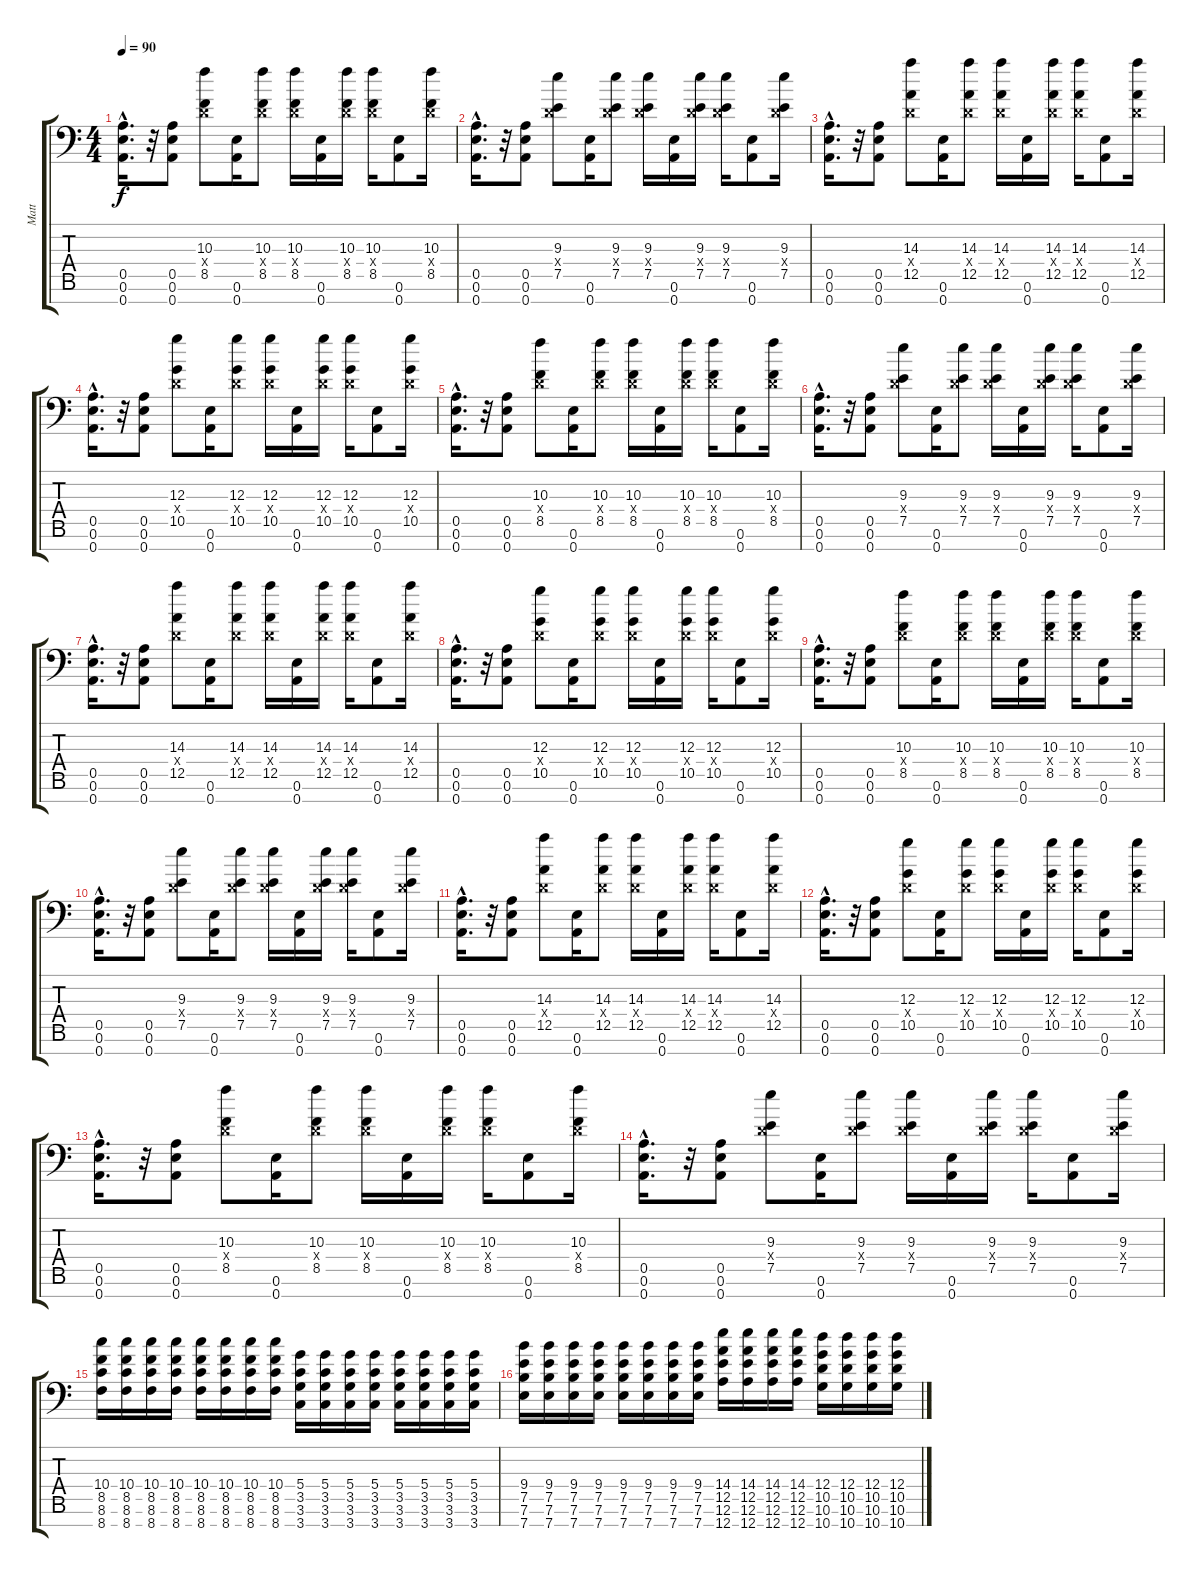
\track ("Matt" "Matt") {instrument overdrivenguitar}
\staff {score tabs}
\tuning (E4 B3 G3 D3 A2 E2 A1) {hide}
\ts (4 4)
\tempo 90
\clef f4
\ks c
(0.5{hac} 0.6{hac} 0.7{hac}).16{d dy f} r.32 (0.5 0.6 0.7).8 (10.3 0.4{x} 8.5).8 (0.6 0.7).16 (10.3 0.4{x} 8.5).8 (10.3 0.4{x} 8.5).16 (0.6 0.7).16 (10.3 0.4{x} 8.5).16 (10.3 0.4{x} 8.5).16 (0.6 0.7).8 (10.3 0.4{x} 8.5).16 |
(0.5{hac} 0.6{hac} 0.7{hac}).16{d} r.32 (0.5 0.6 0.7).8 (9.3 0.4{x} 7.5).8 (0.6 0.7).16 (9.3 0.4{x} 7.5).8 (9.3 0.4{x} 7.5).16 (0.6 0.7).16 (9.3 0.4{x} 7.5).16 (9.3 0.4{x} 7.5).16 (0.6 0.7).8 (9.3 0.4{x} 7.5).16 |
(0.5{hac} 0.6{hac} 0.7{hac}).16{d} r.32 (0.5 0.6 0.7).8 (14.3 0.4{x} 12.5).8 (0.6 0.7).16 (14.3 0.4{x} 12.5).8 (14.3 0.4{x} 12.5).16 (0.6 0.7).16 (14.3 0.4{x} 12.5).16 (14.3 0.4{x} 12.5).16 (0.6 0.7).8 (14.3 0.4{x} 12.5).16 |
(0.5{hac} 0.6{hac} 0.7{hac}).16{d} r.32 (0.5 0.6 0.7).8 (12.3 0.4{x} 10.5).8 (0.6 0.7).16 (12.3 0.4{x} 10.5).8 (12.3 0.4{x} 10.5).16 (0.6 0.7).16 (12.3 0.4{x} 10.5).16 (12.3 0.4{x} 10.5).16 (0.6 0.7).8 (12.3 0.4{x} 10.5).16 |
(0.5{hac} 0.6{hac} 0.7{hac}).16{d} r.32 (0.5 0.6 0.7).8 (10.3 0.4{x} 8.5).8 (0.6 0.7).16 (10.3 0.4{x} 8.5).8 (10.3 0.4{x} 8.5).16 (0.6 0.7).16 (10.3 0.4{x} 8.5).16 (10.3 0.4{x} 8.5).16 (0.6 0.7).8 (10.3 0.4{x} 8.5).16 |
(0.5{hac} 0.6{hac} 0.7{hac}).16{d} r.32 (0.5 0.6 0.7).8 (9.3 0.4{x} 7.5).8 (0.6 0.7).16 (9.3 0.4{x} 7.5).8 (9.3 0.4{x} 7.5).16 (0.6 0.7).16 (9.3 0.4{x} 7.5).16 (9.3 0.4{x} 7.5).16 (0.6 0.7).8 (9.3 0.4{x} 7.5).16 |
(0.5{hac} 0.6{hac} 0.7{hac}).16{d} r.32 (0.5 0.6 0.7).8 (14.3 0.4{x} 12.5).8 (0.6 0.7).16 (14.3 0.4{x} 12.5).8 (14.3 0.4{x} 12.5).16 (0.6 0.7).16 (14.3 0.4{x} 12.5).16 (14.3 0.4{x} 12.5).16 (0.6 0.7).8 (14.3 0.4{x} 12.5).16 |
(0.5{hac} 0.6{hac} 0.7{hac}).16{d} r.32 (0.5 0.6 0.7).8 (12.3 0.4{x} 10.5).8 (0.6 0.7).16 (12.3 0.4{x} 10.5).8 (12.3 0.4{x} 10.5).16 (0.6 0.7).16 (12.3 0.4{x} 10.5).16 (12.3 0.4{x} 10.5).16 (0.6 0.7).8 (12.3 0.4{x} 10.5).16 |
(0.5{hac} 0.6{hac} 0.7{hac}).16{d} r.32 (0.5 0.6 0.7).8 (10.3 0.4{x} 8.5).8 (0.6 0.7).16 (10.3 0.4{x} 8.5).8 (10.3 0.4{x} 8.5).16 (0.6 0.7).16 (10.3 0.4{x} 8.5).16 (10.3 0.4{x} 8.5).16 (0.6 0.7).8 (10.3 0.4{x} 8.5).16 |
(0.5{hac} 0.6{hac} 0.7{hac}).16{d} r.32 (0.5 0.6 0.7).8 (9.3 0.4{x} 7.5).8 (0.6 0.7).16 (9.3 0.4{x} 7.5).8 (9.3 0.4{x} 7.5).16 (0.6 0.7).16 (9.3 0.4{x} 7.5).16 (9.3 0.4{x} 7.5).16 (0.6 0.7).8 (9.3 0.4{x} 7.5).16 |
(0.5{hac} 0.6{hac} 0.7{hac}).16{d} r.32 (0.5 0.6 0.7).8 (14.3 0.4{x} 12.5).8 (0.6 0.7).16 (14.3 0.4{x} 12.5).8 (14.3 0.4{x} 12.5).16 (0.6 0.7).16 (14.3 0.4{x} 12.5).16 (14.3 0.4{x} 12.5).16 (0.6 0.7).8 (14.3 0.4{x} 12.5).16 |
(0.5{hac} 0.6{hac} 0.7{hac}).16{d} r.32 (0.5 0.6 0.7).8 (12.3 0.4{x} 10.5).8 (0.6 0.7).16 (12.3 0.4{x} 10.5).8 (12.3 0.4{x} 10.5).16 (0.6 0.7).16 (12.3 0.4{x} 10.5).16 (12.3 0.4{x} 10.5).16 (0.6 0.7).8 (12.3 0.4{x} 10.5).16 |
(0.5{hac} 0.6{hac} 0.7{hac}).16{d} r.32 (0.5 0.6 0.7).8 (10.3 0.4{x} 8.5).8 (0.6 0.7).16 (10.3 0.4{x} 8.5).8 (10.3 0.4{x} 8.5).16 (0.6 0.7).16 (10.3 0.4{x} 8.5).16 (10.3 0.4{x} 8.5).16 (0.6 0.7).8 (10.3 0.4{x} 8.5).16 |
(0.5{hac} 0.6{hac} 0.7{hac}).16{d} r.32 (0.5 0.6 0.7).8 (9.3 0.4{x} 7.5).8 (0.6 0.7).16 (9.3 0.4{x} 7.5).8 (9.3 0.4{x} 7.5).16 (0.6 0.7).16 (9.3 0.4{x} 7.5).16 (9.3 0.4{x} 7.5).16 (0.6 0.7).8 (9.3 0.4{x} 7.5).16 |
(10.4 8.5 8.6 8.7).16{volume 6} (10.4 8.5 8.6 8.7).16 (10.4 8.5 8.6 8.7).16 (10.4 8.5 8.6 8.7).16 (10.4 8.5 8.6 8.7).16 (10.4 8.5 8.6 8.7).16 (10.4 8.5 8.6 8.7).16 (10.4 8.5 8.6 8.7).16 (5.4 3.5 3.6 3.7).16 (5.4 3.5 3.6 3.7).16 (5.4 3.5 3.6 3.7).16 (5.4 3.5 3.6 3.7).16 (5.4 3.5 3.6 3.7).16 (5.4 3.5 3.6 3.7).16 (5.4 3.5 3.6 3.7).16 (5.4 3.5 3.6 3.7).16 |
(9.4 7.5 7.6 7.7).16 (9.4 7.5 7.6 7.7).16 (9.4 7.5 7.6 7.7).16 (9.4 7.5 7.6 7.7).16 (9.4 7.5 7.6 7.7).16 (9.4 7.5 7.6 7.7).16 (9.4 7.5 7.6 7.7).16 (9.4 7.5 7.6 7.7).16 (14.4 12.5 12.6 12.7).16 (14.4 12.5 12.6 12.7).16 (14.4 12.5 12.6 12.7).16 (14.4 12.5 12.6 12.7).16 (12.4 10.5 10.6 10.7).16 (12.4 10.5 10.6 10.7).16 (12.4 10.5 10.6 10.7).16 (12.4 10.5 10.6 10.7).16
